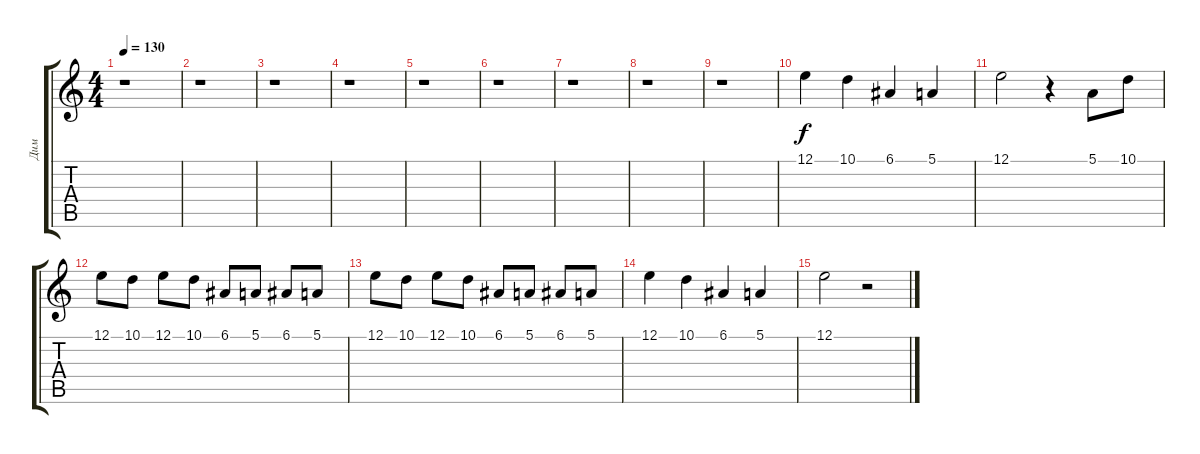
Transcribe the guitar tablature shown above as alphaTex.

\track ("Дим" "Дим") {instrument lead2sawtooth}
\staff {score tabs}
\tuning (E4 B3 G3 D3 A2 E2) {hide}
\ts (4 4)
\tempo 130
\clef g2
\ks c
r.1{dy f} |
r.1 |
r.1 |
r.1 |
r.1 |
r.1 |
r.1 |
r.1 |
r.1 |
12.1.4 10.1.4 6.1.4 5.1.4 |
12.1.2 r.4 5.1.8 10.1.8 |
12.1.8 10.1.8 12.1.8 10.1.8 6.1.8 5.1.8 6.1.8 5.1.8 |
12.1.8 10.1.8 12.1.8 10.1.8 6.1.8 5.1.8 6.1.8 5.1.8 |
12.1.4 10.1.4 6.1.4 5.1.4 |
12.1.2 r.2
